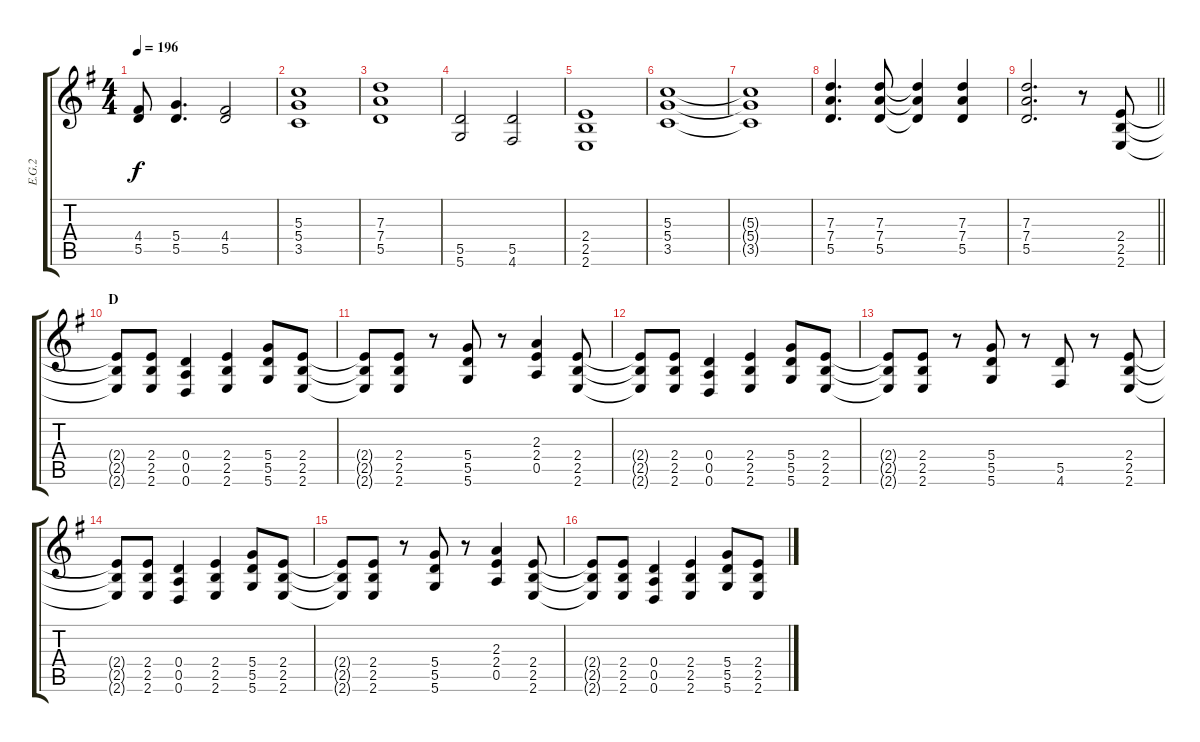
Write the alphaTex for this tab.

\track ("E.G.2" "E.G.2") {instrument distortionguitar}
\staff {score tabs}
\tuning (E4 B3 G3 D3 A2 D2) {hide}
\ts (4 4)
\tempo 196
\clef g2
\ks g
(4.4 5.5).8{dy f} (5.4 5.5).4{d} (4.4 5.5).2 |
(5.3 5.4 3.5).1 |
(7.3 7.4 5.5).1 |
(5.5 5.6).2 (5.5 4.6).2 |
(2.4 2.5 2.6).1 |
(5.3 5.4 3.5).1 |
(5.3{t} 5.4{t} 3.5{t}).1 |
(7.3 7.4 5.5).4{d} (7.3 7.4 5.5).8 (7.3{t} 7.4{t} 5.5{t}).4 (7.3 7.4 5.5).4 |
\barLineRight lightlight
(7.3 7.4 5.5).2{d} r.8 (2.4 2.5 2.6).8 |
\section ("" "D")
(2.4{t} 2.5{t} 2.6{t}).8 (2.4 2.5 2.6).8 (0.4 0.5 0.6).4 (2.4 2.5 2.6).4 (5.4 5.5 5.6).8 (2.4 2.5 2.6).8 |
(2.4{t} 2.5{t} 2.6{t}).8 (2.4 2.5 2.6).8 r.8 (5.4 5.5 5.6).8 r.8 (2.3 2.4 0.5).4 (2.4 2.5 2.6).8 |
(2.4{t} 2.5{t} 2.6{t}).8 (2.4 2.5 2.6).8 (0.4 0.5 0.6).4 (2.4 2.5 2.6).4 (5.4 5.5 5.6).8 (2.4 2.5 2.6).8 |
(2.4{t} 2.5{t} 2.6{t}).8 (2.4 2.5 2.6).8 r.8 (5.4 5.5 5.6).8 r.8 (5.5 4.6).8 r.8 (2.4 2.5 2.6).8 |
(2.4{t} 2.5{t} 2.6{t}).8 (2.4 2.5 2.6).8 (0.4 0.5 0.6).4 (2.4 2.5 2.6).4 (5.4 5.5 5.6).8 (2.4 2.5 2.6).8 |
(2.4{t} 2.5{t} 2.6{t}).8 (2.4 2.5 2.6).8 r.8 (5.4 5.5 5.6).8 r.8 (2.3 2.4 0.5).4 (2.4 2.5 2.6).8 |
(2.4{t} 2.5{t} 2.6{t}).8 (2.4 2.5 2.6).8 (0.4 0.5 0.6).4 (2.4 2.5 2.6).4 (5.4 5.5 5.6).8 (2.4 2.5 2.6).8
